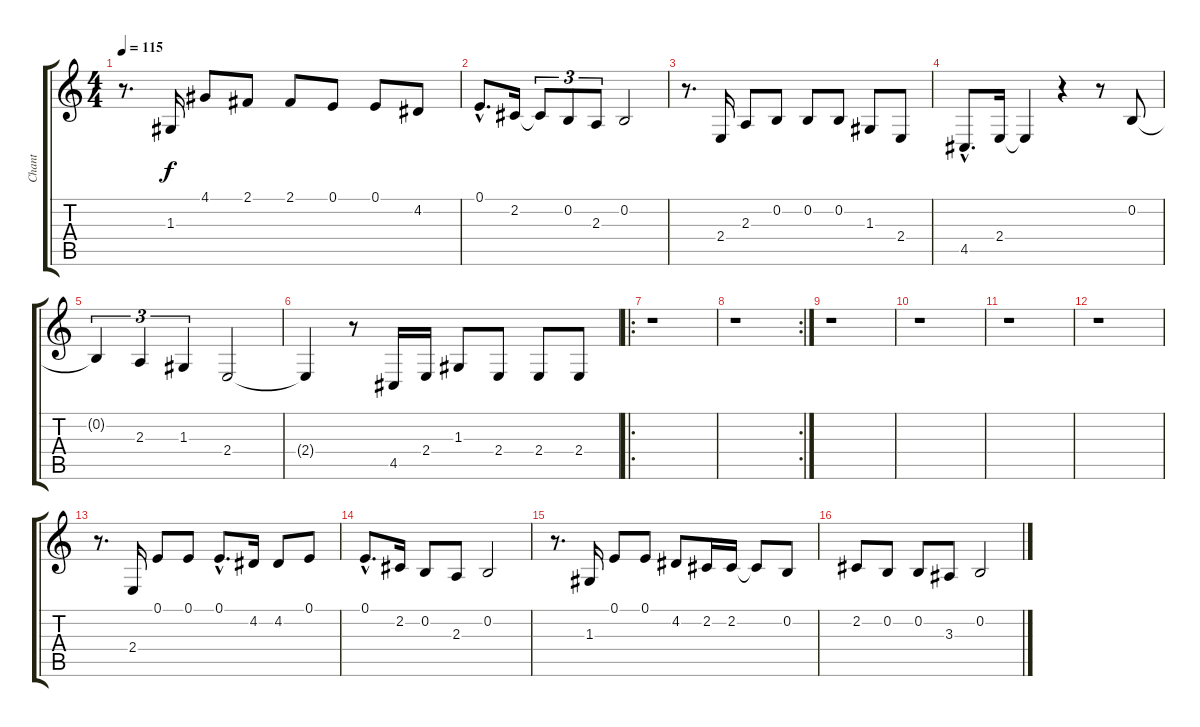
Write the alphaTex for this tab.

\track ("Chant" "Chant") {instrument altosax}
\staff {score tabs}
\tuning (E4 B3 G3 D3 A2 E2) {hide}
\ts (4 4)
\tempo 115
\clef g2
\ks c
r.8{d dy f} 1.3.16 4.1.8 2.1.8 2.1.8 0.1.8 0.1.8 4.2.8 |
0.1{hac}.8{d} 2.2.16 2.2{t}.8{tu (3 2)} 0.2.8{tu (3 2)} 2.3.8{tu (3 2)} 0.2.2 |
r.8{d} 2.4.16 2.3.8 0.2.8 0.2.8 0.2.8 1.3.8 2.4.8 |
4.5{hac}.8{d} 2.4.16 2.4{t}.4 r.4 r.8 0.2.8 |
0.2{t}.4{tu (3 2)} 2.3.4{tu (3 2)} 1.3.4{tu (3 2)} 2.4.2 |
2.4{t}.4 r.8 4.5.16 2.4.16 1.3.8 2.4.8 2.4.8 2.4.8 |
\ro
r.1 |
\rc 2
r.1 |
r.1 |
r.1 |
r.1 |
r.1 |
r.8{d} 2.4.16 0.1.8 0.1.8 0.1{hac}.8{d} 4.2.16 4.2.8 0.1.8 |
0.1{hac}.8{d} 2.2.16 0.2.8 2.3.8 0.2.2 |
r.8{d} 1.3.16 0.1.8 0.1.8 4.2.8 2.2.16 2.2.16 2.2{t}.8 0.2.8 |
2.2.8 0.2.8 0.2.8 3.3.8 0.2.2
